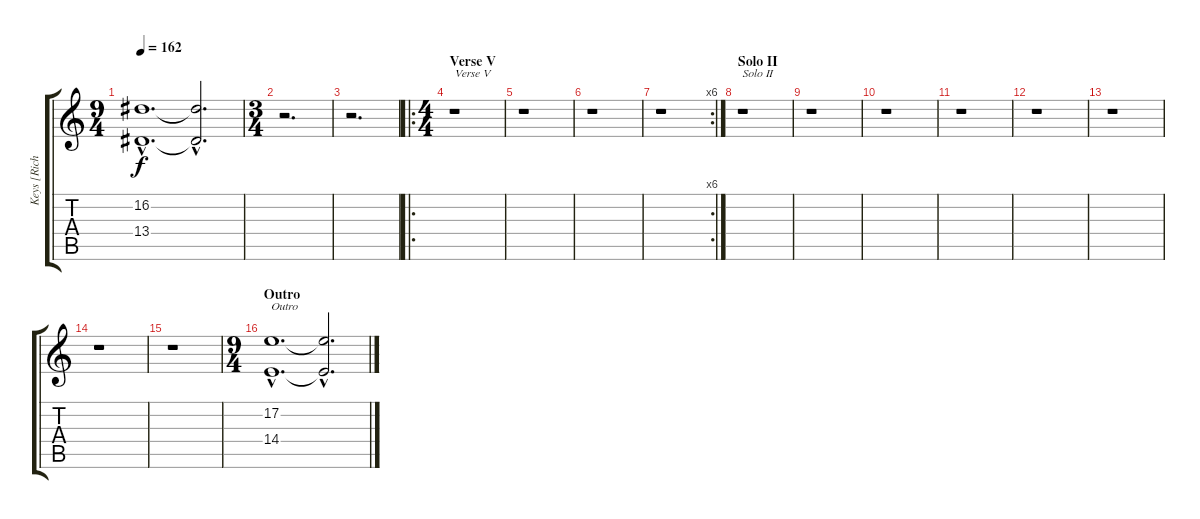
\track ("Keys [Richard Barbieri]" "Keys [Rich") {instrument pad3polysynth}
\staff {score tabs}
\tuning (E4 B3 G3 D3 A2 E2) {hide}
\ts (9 4)
\tempo 162
\clef g2
\ks c
(16.2{hac t} 13.4{hac t}).1{d dy f} (16.2{hac t} 13.4{hac t}).2{d} |
\ts (3 4)
r.2{d} |
r.2{d} |
\ro
\ts (4 4)
\section ("" "Verse V")
r.1{txt "Verse V"} |
r.1 |
r.1 |
\rc 6
r.1 |
\section ("" "Solo II")
r.1{txt "Solo II"} |
r.1 |
r.1 |
r.1 |
r.1 |
r.1 |
r.1 |
r.1 |
\ts (9 4)
\section ("" "Outro")
(17.2{hac} 14.4{hac}).1{d txt "Outro"} (17.2{hac t} 14.4{hac t}).2{d}
